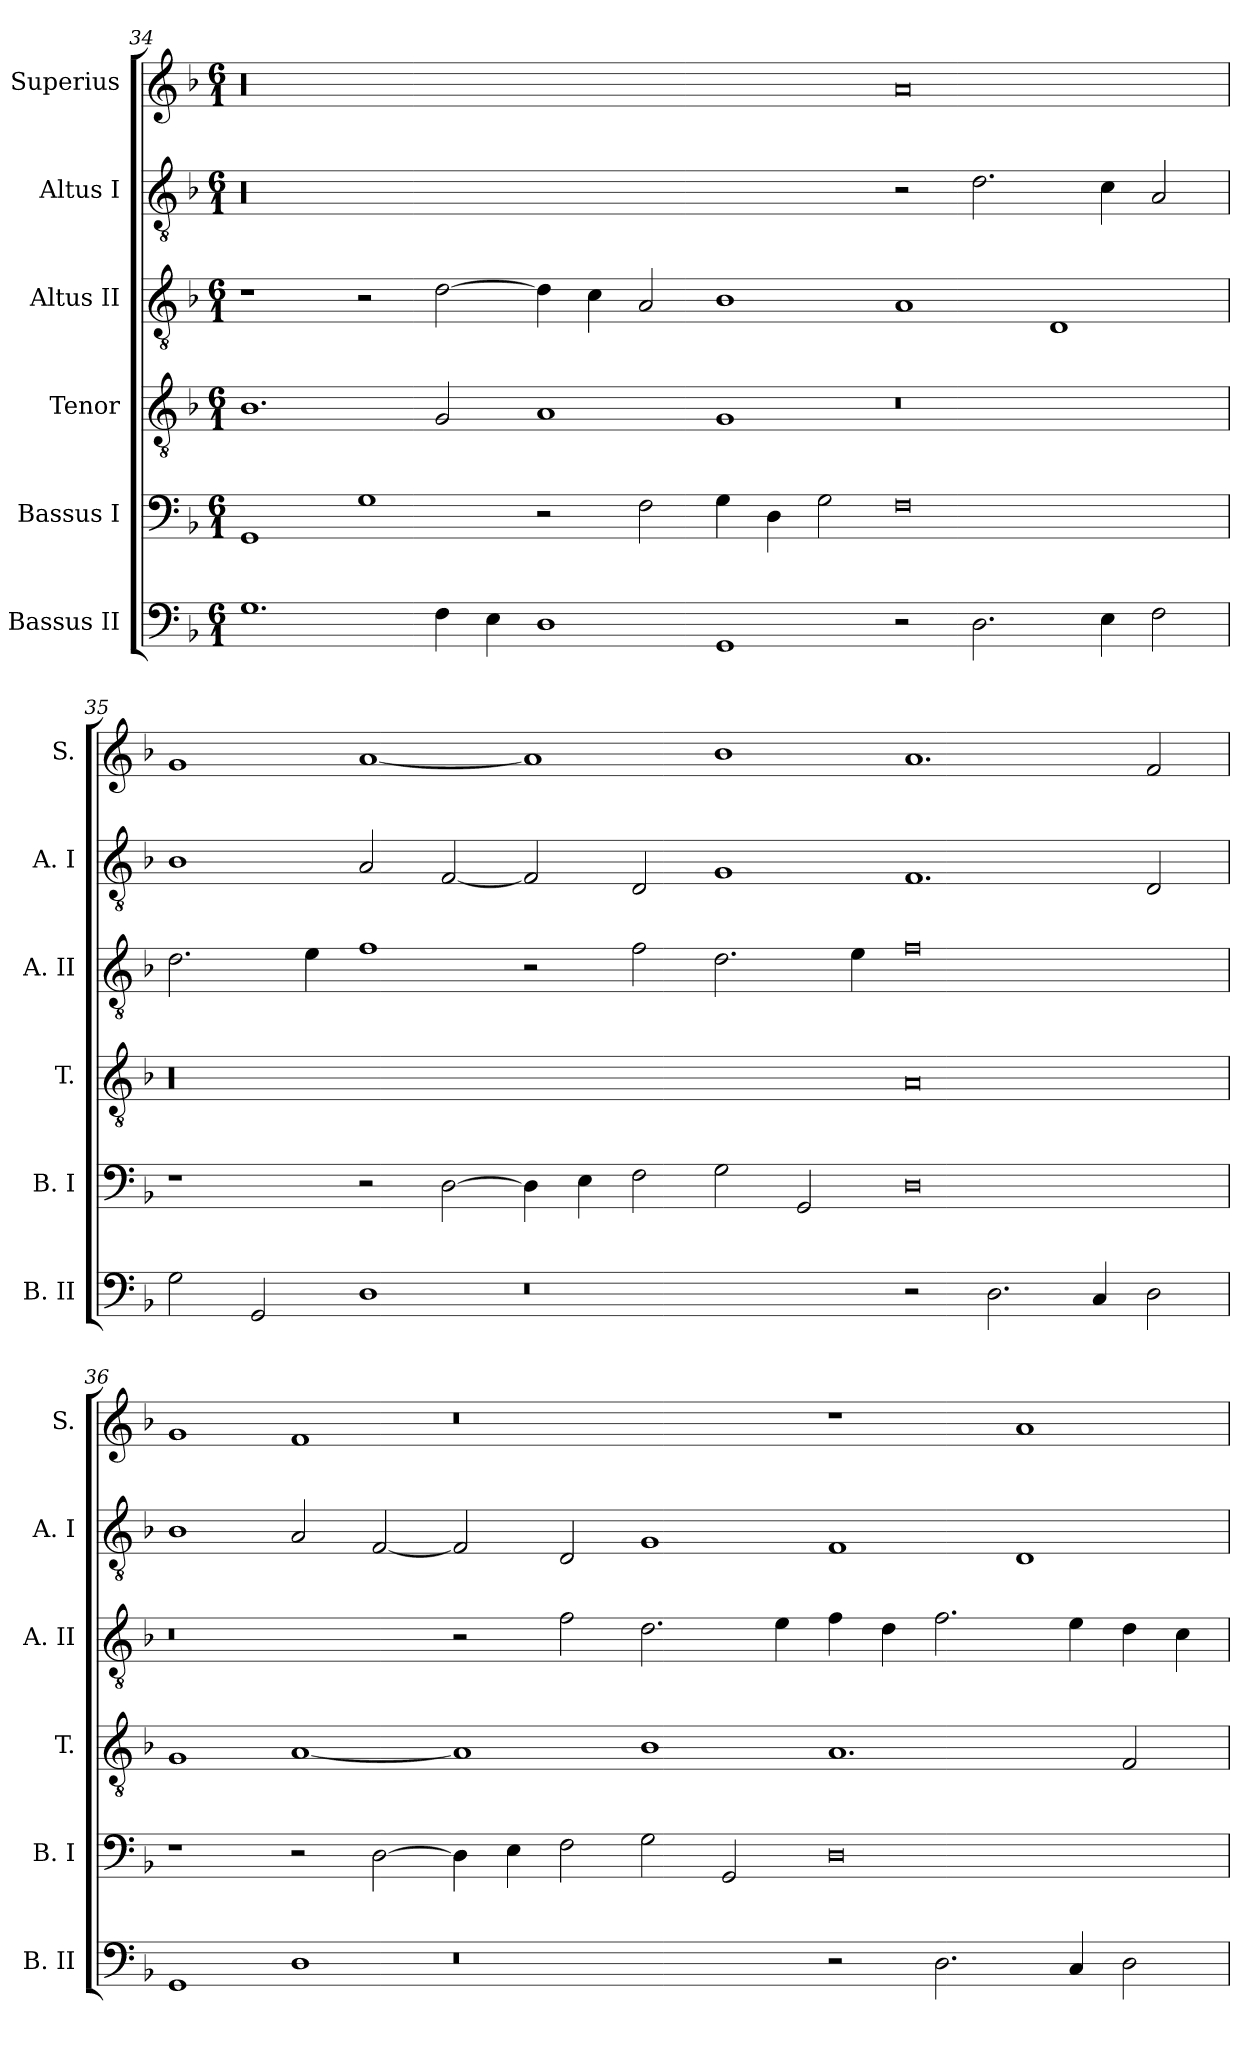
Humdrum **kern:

**kern	**kern	**kern	**kern	**kern	**kern
*part6	*part5	*part4	*part3	*part2	*part1
*staff6	*staff5	*staff4	*staff3	*staff2	*staff1
*I"Bassus II	*I"Bassus I	*I"Tenor	*I"Altus II	*I"Altus I	*I"Superius
*I'B. II	*I'B.  I	*I'T.	*I'A. II	*I'A. I	*I'S.
!!LO:LB:g=z
*clefF4	*clefF4	*clefGv2	*clefGv2	*clefGv2	*clefG2
*k[b-]	*k[b-]	*k[b-]	*k[b-]	*k[b-]	*k[b-]
*F:	*F:	*F:	*F:	*F:	*F:
*M6/1	*M6/1	*M6/1	*M6/1	*M6/1	*M6/1
=34	=34	=34	=34	=34	=34
1.G	1GG	1.B-	1r	00r	00r
.	1G	.	2r	.	.
4F\	.	2G/	[2d\	.	.
4E\	.	.	.	.	.
1D	2r	1A	4d\]	.	.
.	.	.	4c\	.	.
.	2F\	.	2A/	.	.
1GG	4G\	1G	1B-	.	.
.	4D\	.	.	.	.
.	2G\	.	.	.	.
2r	0F	0r	1A	2r	0a
2.D\	.	.	.	2.d\	.
.	.	.	1D	.	.
4E\	.	.	.	4c\	.
2F\	.	.	.	2A/	.
=35	=35	=35	=35	=35	=35
2G\	1r	00r	2.d\	1B-	1g
2GG/	.	.	.	.	.
.	.	.	4e\	.	.
1D	2r	.	1f	2A/	[1a
.	[2D\	.	.	[2F/	.
0r	4D\]	.	2r	2F/]	1a]
.	4E\	.	.	.	.
.	2F\	.	2f\	2D/	.
.	2G\	.	2.d\	1G	1b-
.	2GG/	.	.	.	.
.	.	.	4e\	.	.
2r	0D	0A	0f	1.F	1.a
2.D\	.	.	.	.	.
4C/	.	.	.	.	.
2D\	.	.	.	2D/	2f/
!!LO:PB:g=z
=36	=36	=36	=36	=36	=36
1GG	1r	1G	0r	1B-	1g
1D	2r	[1A	.	2A/	1f
.	[2D\	.	.	[2F/	.
0r	4D\]	1A]	2r	2F/]	0r
.	4E\	.	.	.	.
.	2F\	.	2f\	2D/	.
.	2G\	1B-	2.d\	1G	.
.	2GG/	.	.	.	.
.	.	.	4e\	.	.
2r	0D	1.A	4f\	1F	1r
.	.	.	4d\	.	.
2.D\	.	.	2.f\	.	.
.	.	.	.	1D	1a
4C/	.	.	4e\	.	.
2D\	.	2F/	4d\	.	.
.	.	.	4c\	.	.
=	=	=	=	=	=
*-	*-	*-	*-	*-	*-
